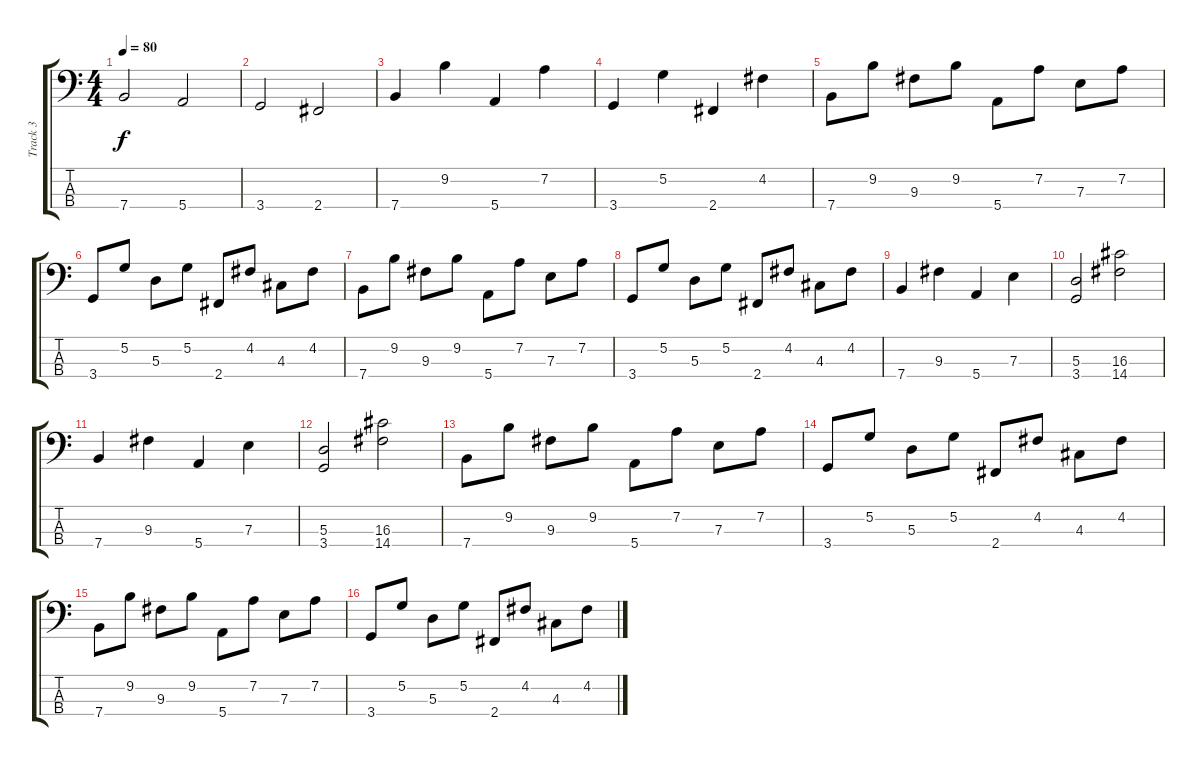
\track ("Track 3" "Track 3") {instrument electricbassfinger}
\staff {score tabs}
\tuning (G2 D2 A1 E1) {hide}
\ts (4 4)
\tempo 80
\clef f4
\ks c
7.4.2{dy f instrument electricbassfinger} 5.4.2 |
3.4.2 2.4.2 |
7.4.4 9.2.4 5.4.4 7.2.4 |
3.4.4 5.2.4 2.4.4 4.2.4 |
7.4.8 9.2.8 9.3.8 9.2.8 5.4.8 7.2.8 7.3.8 7.2.8 |
3.4.8 5.2.8 5.3.8 5.2.8 2.4.8 4.2.8 4.3.8 4.2.8 |
7.4.8 9.2.8 9.3.8 9.2.8 5.4.8 7.2.8 7.3.8 7.2.8 |
3.4.8 5.2.8 5.3.8 5.2.8 2.4.8 4.2.8 4.3.8 4.2.8 |
7.4.4 9.3.4 5.4.4 7.3.4 |
(5.3 3.4).2 (16.3 14.4).2 |
7.4.4 9.3.4 5.4.4 7.3.4 |
(5.3 3.4).2 (16.3 14.4).2 |
7.4.8 9.2.8 9.3.8 9.2.8 5.4.8 7.2.8 7.3.8 7.2.8 |
3.4.8 5.2.8 5.3.8 5.2.8 2.4.8 4.2.8 4.3.8 4.2.8 |
7.4.8 9.2.8 9.3.8 9.2.8 5.4.8 7.2.8 7.3.8 7.2.8 |
3.4.8 5.2.8 5.3.8 5.2.8 2.4.8 4.2.8 4.3.8 4.2.8
